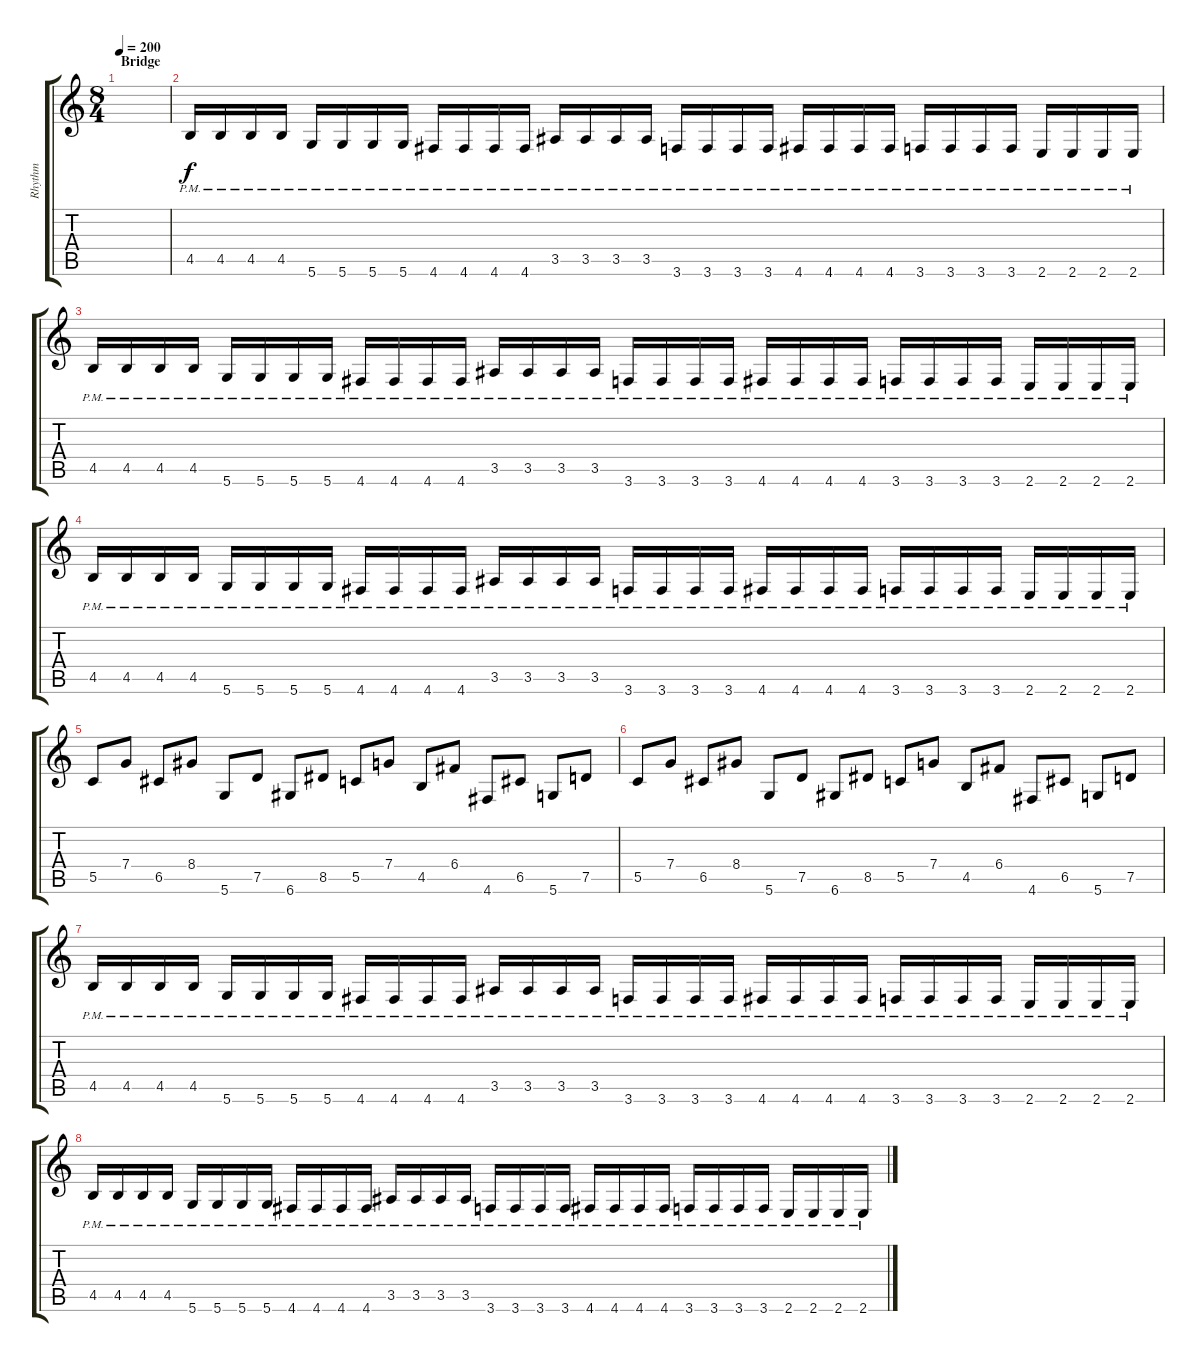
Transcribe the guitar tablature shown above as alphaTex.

\track ("Rhythm" "Rhythm") {instrument distortionguitar}
\staff {score tabs}
\tuning (D4 A3 F3 C3 G2 D2) {hide}
\ts (8 4)
\section ("" "Bridge")
\tempo 200
\clef g2
\ks c
|
4.5{pm}.16 4.5{pm}.16 4.5{pm}.16 4.5{pm}.16 5.6{pm}.16 5.6{pm}.16 5.6{pm}.16 5.6{pm}.16 4.6{pm}.16 4.6{pm}.16 4.6{pm}.16 4.6{pm}.16 3.5{pm}.16 3.5{pm}.16 3.5{pm}.16 3.5{pm}.16 3.6{pm}.16 3.6{pm}.16 3.6{pm}.16 3.6{pm}.16 4.6{pm}.16 4.6{pm}.16 4.6{pm}.16 4.6{pm}.16 3.6{pm}.16 3.6{pm}.16 3.6{pm}.16 3.6{pm}.16 2.6{pm}.16 2.6{pm}.16 2.6{pm}.16 2.6{pm}.16 |
4.5{pm}.16 4.5{pm}.16 4.5{pm}.16 4.5{pm}.16 5.6{pm}.16 5.6{pm}.16 5.6{pm}.16 5.6{pm}.16 4.6{pm}.16 4.6{pm}.16 4.6{pm}.16 4.6{pm}.16 3.5{pm}.16 3.5{pm}.16 3.5{pm}.16 3.5{pm}.16 3.6{pm}.16 3.6{pm}.16 3.6{pm}.16 3.6{pm}.16 4.6{pm}.16 4.6{pm}.16 4.6{pm}.16 4.6{pm}.16 3.6{pm}.16 3.6{pm}.16 3.6{pm}.16 3.6{pm}.16 2.6{pm}.16 2.6{pm}.16 2.6{pm}.16 2.6{pm}.16 |
4.5{pm}.16 4.5{pm}.16 4.5{pm}.16 4.5{pm}.16 5.6{pm}.16 5.6{pm}.16 5.6{pm}.16 5.6{pm}.16 4.6{pm}.16 4.6{pm}.16 4.6{pm}.16 4.6{pm}.16 3.5{pm}.16 3.5{pm}.16 3.5{pm}.16 3.5{pm}.16 3.6{pm}.16 3.6{pm}.16 3.6{pm}.16 3.6{pm}.16 4.6{pm}.16 4.6{pm}.16 4.6{pm}.16 4.6{pm}.16 3.6{pm}.16 3.6{pm}.16 3.6{pm}.16 3.6{pm}.16 2.6{pm}.16 2.6{pm}.16 2.6{pm}.16 2.6{pm}.16 |
5.5.8 7.4.8 6.5.8 8.4.8 5.6.8 7.5.8 6.6.8 8.5.8 5.5.8 7.4.8 4.5.8 6.4.8 4.6.8 6.5.8 5.6.8 7.5.8 |
5.5.8 7.4.8 6.5.8 8.4.8 5.6.8 7.5.8 6.6.8 8.5.8 5.5.8 7.4.8 4.5.8 6.4.8 4.6.8 6.5.8 5.6.8 7.5.8 |
4.5{pm}.16 4.5{pm}.16 4.5{pm}.16 4.5{pm}.16 5.6{pm}.16 5.6{pm}.16 5.6{pm}.16 5.6{pm}.16 4.6{pm}.16 4.6{pm}.16 4.6{pm}.16 4.6{pm}.16 3.5{pm}.16 3.5{pm}.16 3.5{pm}.16 3.5{pm}.16 3.6{pm}.16 3.6{pm}.16 3.6{pm}.16 3.6{pm}.16 4.6{pm}.16 4.6{pm}.16 4.6{pm}.16 4.6{pm}.16 3.6{pm}.16 3.6{pm}.16 3.6{pm}.16 3.6{pm}.16 2.6{pm}.16 2.6{pm}.16 2.6{pm}.16 2.6{pm}.16 |
4.5{pm}.16 4.5{pm}.16 4.5{pm}.16 4.5{pm}.16 5.6{pm}.16 5.6{pm}.16 5.6{pm}.16 5.6{pm}.16 4.6{pm}.16 4.6{pm}.16 4.6{pm}.16 4.6{pm}.16 3.5{pm}.16 3.5{pm}.16 3.5{pm}.16 3.5{pm}.16 3.6{pm}.16 3.6{pm}.16 3.6{pm}.16 3.6{pm}.16 4.6{pm}.16 4.6{pm}.16 4.6{pm}.16 4.6{pm}.16 3.6{pm}.16 3.6{pm}.16 3.6{pm}.16 3.6{pm}.16 2.6{pm}.16 2.6{pm}.16 2.6{pm}.16 2.6{pm}.16
